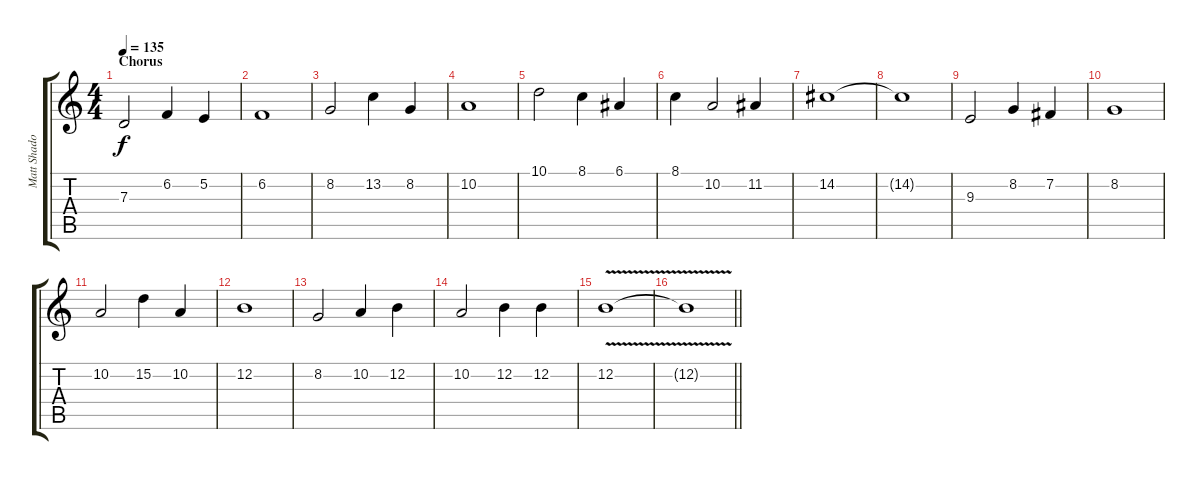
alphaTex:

\track ("Matt Shadows" "Matt Shado") {instrument sopranosax}
\staff {score tabs}
\tuning (E4 B3 G3 D3 A2 D2) {hide}
\ts (4 4)
\section ("" "Chorus")
\tempo 135
\clef g2
\ks c
7.3.2{dy f} 6.2.4 5.2.4 |
6.2.1 |
8.2.2 13.2.4 8.2.4 |
10.2.1 |
10.1.2 8.1.4 6.1.4 |
8.1.4 10.2.2 11.2.4 |
14.2.1 |
14.2{t}.1 |
9.3.2 8.2.4 7.2.4 |
8.2.1 |
10.2.2 15.2.4 10.2.4 |
12.2.1 |
8.2.2 10.2.4 12.2.4 |
10.2.2 12.2.4 12.2.4 |
12.2{v}.1 |
\barLineRight lightlight
12.2{t}.1
